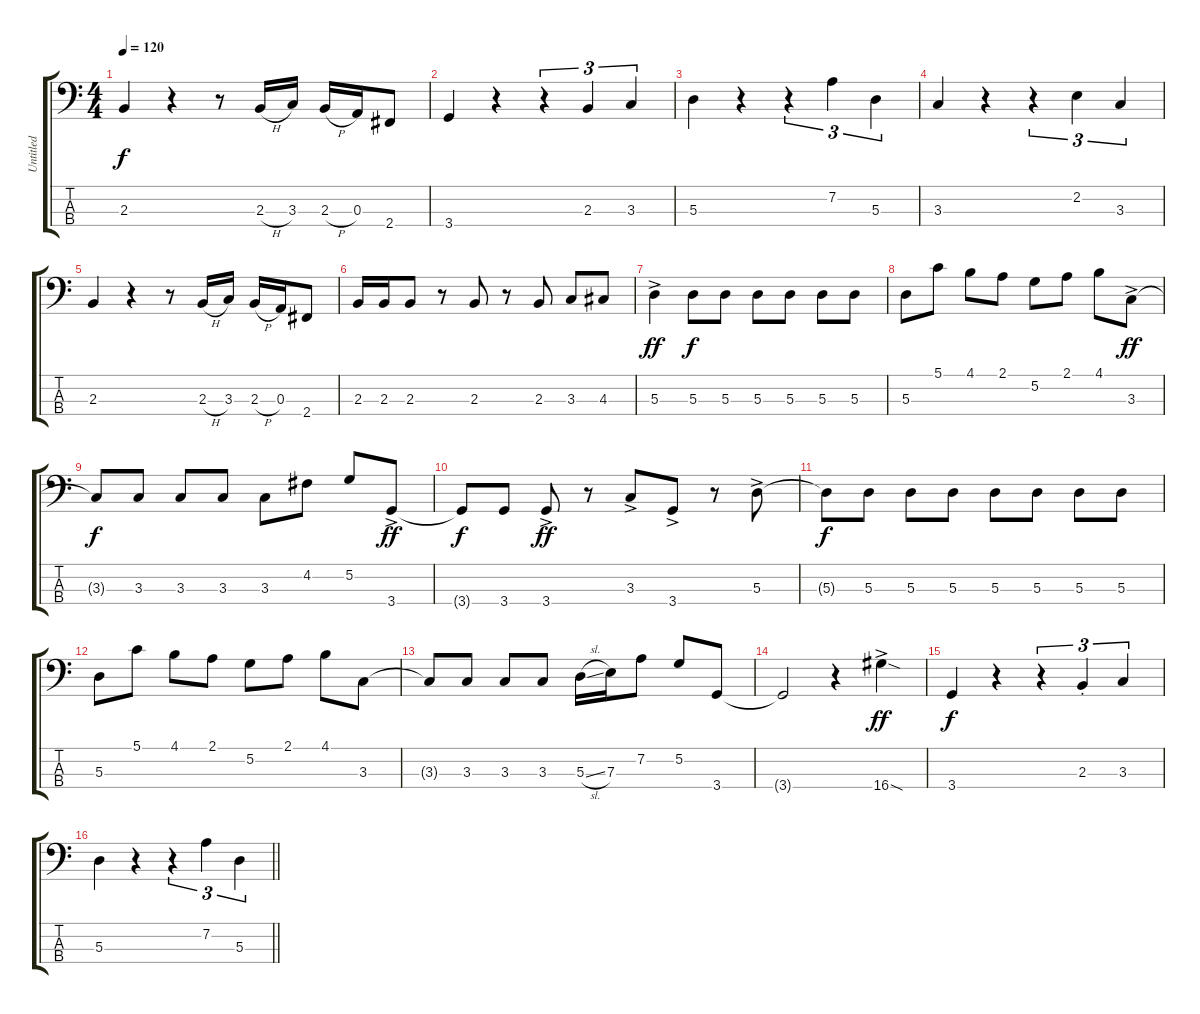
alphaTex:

\track ("Untitled" "Untitled") {instrument electricbassfinger}
\staff {score tabs}
\tuning (G2 D2 A1 E1) {hide}
\ts (4 4)
\tempo 120
\clef f4
\ks c
2.3.4{dy f} r.4 r.8 2.3{h}.16 3.3.16 2.3{h}.16 0.3.16 2.4.8 |
3.4.4 r.4 r.4{tu (3 2)} 2.3.4{tu (3 2)} 3.3.4{tu (3 2)} |
5.3.4 r.4 r.4{tu (3 2)} 7.2.4{tu (3 2)} 5.3.4{tu (3 2)} |
3.3.4 r.4 r.4{tu (3 2)} 2.2.4{tu (3 2)} 3.3.4{tu (3 2)} |
2.3.4 r.4 r.8 2.3{h}.16 3.3.16 2.3{h}.16 0.3.16 2.4.8 |
2.3.16 2.3.16 2.3.8 r.8 2.3.8 r.8 2.3.8 3.3.8 4.3.8 |
5.3{ac}.4{dy ff} 5.3.8{dy f} 5.3.8 5.3.8 5.3.8 5.3.8 5.3.8 |
5.3.8 5.1.8 4.1.8 2.1.8 5.2.8 2.1.8 4.1.8 3.3{ac}.8{dy ff} |
3.3{t}.8{dy f} 3.3.8 3.3.8 3.3.8 3.3.8 4.2.8 5.2.8 3.4{ac}.8{dy ff} |
3.4{t}.8{dy f} 3.4.8 3.4{ac}.8{dy ff} r.8 3.3{ac}.8 3.4{ac}.8 r.8 5.3{ac}.8 |
5.3{t}.8{dy f} 5.3.8 5.3.8 5.3.8 5.3.8 5.3.8 5.3.8 5.3.8 |
5.3.8 5.1.8 4.1.8 2.1.8 5.2.8 2.1.8 4.1.8 3.3.8 |
3.3{t}.8 3.3.8 3.3.8 3.3.8 5.3{sl}.16 7.3.16 7.2.8 5.2.8 3.4.8 |
3.4{t}.2 r.4 16.4{sod ac}.4{dy ff} |
3.4.4{dy f} r.4 r.4{tu (3 2)} 2.3{st}.4{tu (3 2)} 3.3.4{tu (3 2)} |
\barLineRight lightlight
5.3.4 r.4 r.4{tu (3 2)} 7.2.4{tu (3 2)} 5.3.4{tu (3 2)}
